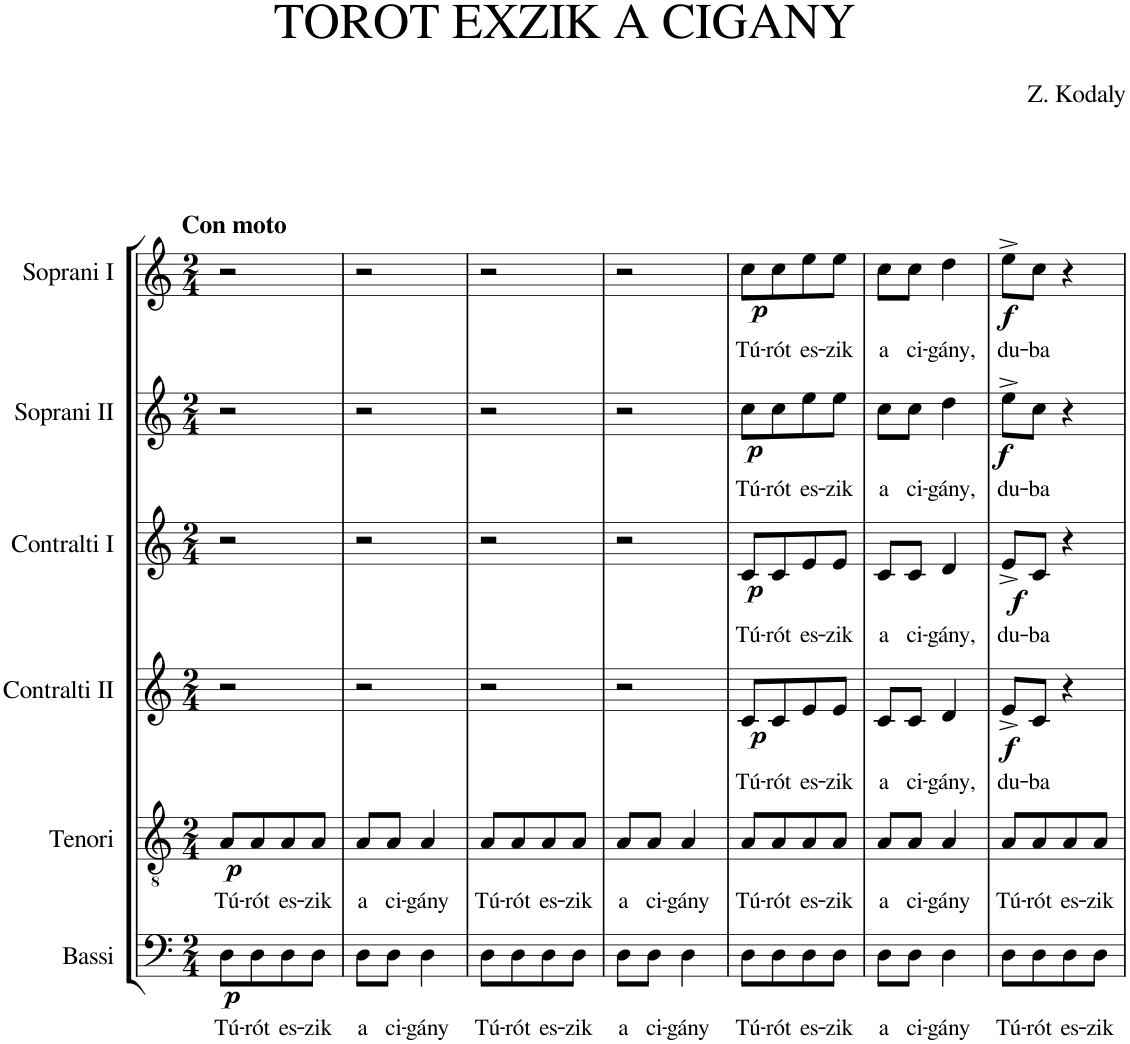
**kern	**text	**dynam	**kern	**text	**dynam	**kern	**text	**dynam	**kern	**text	**dynam	**kern	**text	**dynam	**kern	**text	**dynam
*part6	*part6	*part6	*part5	*part5	*part5	*part4	*part4	*part4	*part3	*part3	*part3	*part2	*part2	*part2	*part1	*part1	*part1
*staff6	*staff6	*staff6	*staff5	*staff5	*staff5	*staff4	*staff4	*staff4	*staff3	*staff3	*staff3	*staff2	*staff2	*staff2	*staff1	*staff1	*staff1
*I"Bassi	*	*	*I"Tenori	*	*	*I"Contralti II	*	*	*I"Contralti I	*	*	*I"Soprani II	*	*	*I"Soprani I	*	*
*clefF4	*	*	*clefGv2	*	*	*clefG2	*	*	*clefG2	*	*	*clefG2	*	*	*clefG2	*	*
*	*	*	*	*	*	*	*	*	*	*	*	*Trd1c2	*	*	*Trd1c2	*	*
*k[]	*	*	*k[]	*	*	*k[]	*	*	*k[]	*	*	*k[]	*	*	*k[]	*	*
*M2/4	*	*	*M2/4	*	*	*M2/4	*	*	*M2/4	*	*	*M2/4	*	*	*M2/4	*	*
=1	=1	=1	=1	=1	=1	=1	=1	=1	=1	=1	=1	=1	=1	=1	=1	=1	=1
!	!	!	!	!	!	!	!	!	!	!	!	!	!	!	!LO:TX:a:B:t=Con moto	!	!
!	!LO:LY:b	!LO:DY:b	!	!LO:LY:b	!LO:DY:b	!	!	!	!	!	!	!	!	!	!	!	!
8D\L	Tú-	p	8A/L	Tú-	p	2r	.	.	2r	.	.	2r	.	.	2r	.	.
!	!LO:LY:b	!	!	!LO:LY:b	!	!	!	!	!	!	!	!	!	!	!	!	!
8D\	-rót	.	8A/	-rót	.	.	.	.	.	.	.	.	.	.	.	.	.
!	!LO:LY:b	!	!	!LO:LY:b	!	!	!	!	!	!	!	!	!	!	!	!	!
8D\	es-	.	8A/	es-	.	.	.	.	.	.	.	.	.	.	.	.	.
!	!LO:LY:b	!	!	!LO:LY:b	!	!	!	!	!	!	!	!	!	!	!	!	!
8D\J	-zik	.	8A/J	-zik	.	.	.	.	.	.	.	.	.	.	.	.	.
=2	=2	=2	=2	=2	=2	=2	=2	=2	=2	=2	=2	=2	=2	=2	=2	=2	=2
!	!LO:LY:b	!	!	!LO:LY:b	!	!	!	!	!	!	!	!	!	!	!	!	!
8D\L	a	.	8A/L	a	.	2r	.	.	2r	.	.	2r	.	.	2r	.	.
!	!LO:LY:b	!	!	!LO:LY:b	!	!	!	!	!	!	!	!	!	!	!	!	!
8D\J	ci-	.	8A/J	ci-	.	.	.	.	.	.	.	.	.	.	.	.	.
!	!LO:LY:b	!	!	!LO:LY:b	!	!	!	!	!	!	!	!	!	!	!	!	!
4D\	-gány	.	4A/	-gány	.	.	.	.	.	.	.	.	.	.	.	.	.
=3	=3	=3	=3	=3	=3	=3	=3	=3	=3	=3	=3	=3	=3	=3	=3	=3	=3
!	!LO:LY:b	!	!	!LO:LY:b	!	!	!	!	!	!	!	!	!	!	!	!	!
8D\L	Tú-	.	8A/L	Tú-	.	2r	.	.	2r	.	.	2r	.	.	2r	.	.
!	!LO:LY:b	!	!	!LO:LY:b	!	!	!	!	!	!	!	!	!	!	!	!	!
8D\	-rót	.	8A/	-rót	.	.	.	.	.	.	.	.	.	.	.	.	.
!	!LO:LY:b	!	!	!LO:LY:b	!	!	!	!	!	!	!	!	!	!	!	!	!
8D\	es-	.	8A/	es-	.	.	.	.	.	.	.	.	.	.	.	.	.
!	!LO:LY:b	!	!	!LO:LY:b	!	!	!	!	!	!	!	!	!	!	!	!	!
8D\J	-zik	.	8A/J	-zik	.	.	.	.	.	.	.	.	.	.	.	.	.
=4	=4	=4	=4	=4	=4	=4	=4	=4	=4	=4	=4	=4	=4	=4	=4	=4	=4
!	!LO:LY:b	!	!	!LO:LY:b	!	!	!	!	!	!	!	!	!	!	!	!	!
8D\L	a	.	8A/L	a	.	2r	.	.	2r	.	.	2r	.	.	2r	.	.
!	!LO:LY:b	!	!	!LO:LY:b	!	!	!	!	!	!	!	!	!	!	!	!	!
8D\J	ci-	.	8A/J	ci-	.	.	.	.	.	.	.	.	.	.	.	.	.
!	!LO:LY:b	!	!	!LO:LY:b	!	!	!	!	!	!	!	!	!	!	!	!	!
4D\	-gány	.	4A/	-gány	.	.	.	.	.	.	.	.	.	.	.	.	.
=5	=5	=5	=5	=5	=5	=5	=5	=5	=5	=5	=5	=5	=5	=5	=5	=5	=5
!	!LO:LY:b	!	!	!LO:LY:b	!	!	!LO:LY:b	!LO:DY:b	!	!LO:LY:b	!LO:DY:b	!	!LO:LY:b	!LO:DY:b	!	!LO:LY:b	!LO:DY:b
8D\L	Tú-	.	8A/L	Tú-	.	8c/L	Tú-	p	8c/L	Tú-	p	8cc\L	Tú-	p	8cc\L	Tú-	p
!	!LO:LY:b	!	!	!LO:LY:b	!	!	!LO:LY:b	!	!	!LO:LY:b	!	!	!LO:LY:b	!	!	!LO:LY:b	!
8D\	-rót	.	8A/	-rót	.	8c/	-rót	.	8c/	-rót	.	8cc\	-rót	.	8cc\	-rót	.
!	!LO:LY:b	!	!	!LO:LY:b	!	!	!LO:LY:b	!	!	!LO:LY:b	!	!	!LO:LY:b	!	!	!LO:LY:b	!
8D\	es-	.	8A/	es-	.	8e/	es-	.	8e/	es-	.	8ee\	es-	.	8ee\	es-	.
!	!LO:LY:b	!	!	!LO:LY:b	!	!	!LO:LY:b	!	!	!LO:LY:b	!	!	!LO:LY:b	!	!	!LO:LY:b	!
8D\J	-zik	.	8A/J	-zik	.	8e/J	-zik	.	8e/J	-zik	.	8ee\J	-zik	.	8ee\J	-zik	.
=6	=6	=6	=6	=6	=6	=6	=6	=6	=6	=6	=6	=6	=6	=6	=6	=6	=6
!	!LO:LY:b	!	!	!LO:LY:b	!	!	!LO:LY:b	!	!	!LO:LY:b	!	!	!LO:LY:b	!	!	!LO:LY:b	!
8D\L	a	.	8A/L	a	.	8c/L	a	.	8c/L	a	.	8cc\L	a	.	8cc\L	a	.
!	!LO:LY:b	!	!	!LO:LY:b	!	!	!LO:LY:b	!	!	!LO:LY:b	!	!	!LO:LY:b	!	!	!LO:LY:b	!
8D\J	ci-	.	8A/J	ci-	.	8c/J	ci-	.	8c/J	ci-	.	8cc\J	ci-	.	8cc\J	ci-	.
!	!LO:LY:b	!	!	!LO:LY:b	!	!	!LO:LY:b	!	!	!LO:LY:b	!	!	!LO:LY:b	!	!	!LO:LY:b	!
4D\	-gány	.	4A/	-gány	.	4d/	-gány,	.	4d/	-gány,	.	4dd\	-gány,	.	4dd\	-gány,	.
=7	=7	=7	=7	=7	=7	=7	=7	=7	=7	=7	=7	=7	=7	=7	=7	=7	=7
!	!LO:LY:b	!	!	!LO:LY:b	!	!	!LO:LY:b	!LO:DY:b	!	!LO:LY:b	!LO:DY:b	!	!LO:LY:b	!LO:DY:b	!	!LO:LY:b	!LO:DY:b
8D\L	Tú-	.	8A/L	Tú-	.	8e^/L	du-	f	8e^/L	du-	f	8ee^\L	du-	f	8ee^\L	du-	f
!	!LO:LY:b	!	!	!LO:LY:b	!	!	!LO:LY:b	!	!	!LO:LY:b	!	!	!LO:LY:b	!	!	!LO:LY:b	!
8D\	-rót	.	8A/	-rót	.	8c/J	-ba	.	8c/J	-ba	.	8cc\J	-ba	.	8cc\J	-ba	.
!	!LO:LY:b	!	!	!LO:LY:b	!	!	!	!	!	!	!	!	!	!	!	!	!
8D\	es-	.	8A/	es-	.	4r	.	.	4r	.	.	4r	.	.	4r	.	.
!	!LO:LY:b	!	!	!LO:LY:b	!	!	!	!	!	!	!	!	!	!	!	!	!
8D\J	-zik	.	8A/J	-zik	.	.	.	.	.	.	.	.	.	.	.	.	.
=	=	=	=	=	=	=	=	=	=	=	=	=	=	=	=	=	=
*-	*-	*-	*-	*-	*-	*-	*-	*-	*-	*-	*-	*-	*-	*-	*-	*-	*-
